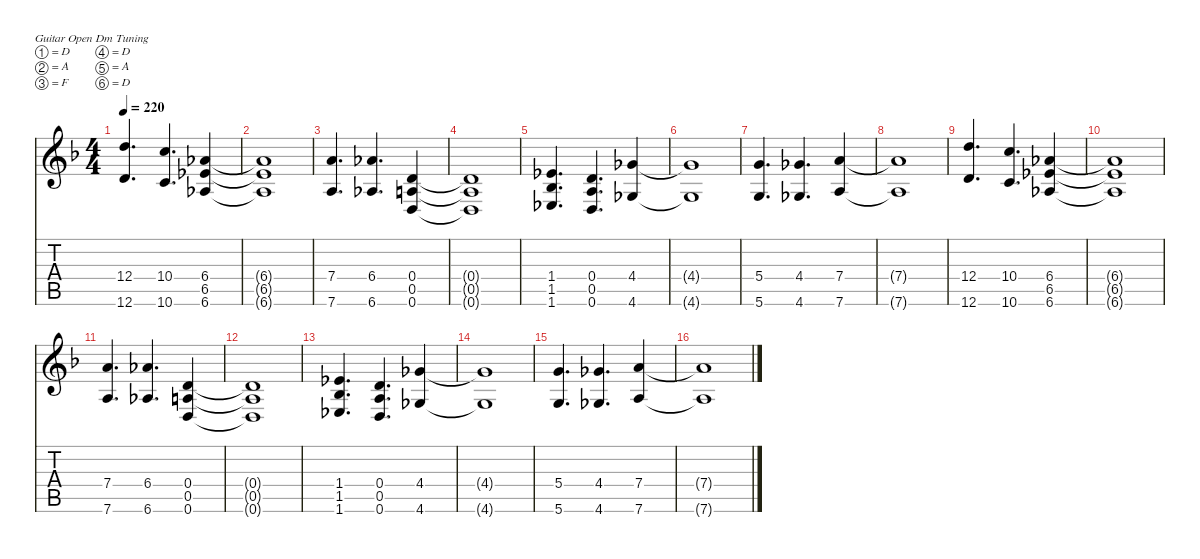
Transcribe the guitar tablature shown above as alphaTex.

\hideDynamics
\bracketExtendMode nobrackets
\singleTrackTrackNamePolicy hidden
\multiTrackTrackNamePolicy hidden
\firstSystemTrackNameMode fullname
\firstSystemTrackNameOrientation horizontal
\otherSystemsTrackNameOrientation horizontal
\track ("Guitar 1" "E-Gt") {defaultSystemsLayout 16 mute instrument distortionguitar}
\staff {score tabs}
\tuning (D4 A3 F3 D3 A2 D2)
\ts (4 4)
\tempo 220
\clef g2
\ks dminor
(12.4{acc forcenatural} 12.6{acc forcenatural}).4{d dy f beam Up} (10.4{acc forcenatural} 10.6{acc forcenatural}).4{d beam Up} (6.4{acc b} 6.5{acc b} 6.6{acc b}).4{beam Up} |
(6.4{t acc b} 6.5{t acc b} 6.6{t acc b}).1{beam Up} |
(7.4{acc forcenatural} 7.6{acc forcenatural}).4{d beam Up} (6.4{acc b} 6.6{acc b}).4{d beam Up} (0.4{acc forcenatural} 0.5{acc forcenatural} 0.6{acc forcenatural}).4{beam Up} |
(0.4{t acc forcenatural} 0.5{t acc forcenatural} 0.6{t acc forcenatural}).1{beam Up} |
(1.4{acc b} 1.5{acc b} 1.6{acc b}).4{d beam Up} (0.4{acc forcenatural} 0.5{acc forcenatural} 0.6{acc forcenatural}).4{d beam Up} (4.4{acc b} 4.6{acc b}).4{beam Up} |
(4.4{t acc b} 4.6{t acc b}).1{beam Up} |
(5.4{acc forcenatural} 5.6{acc forcenatural}).4{d beam Up} (4.4{acc b} 4.6{acc b}).4{d beam Up} (7.4{acc forcenatural} 7.6{acc forcenatural}).4{beam Up} |
(7.4{t acc forcenatural} 7.6{t acc forcenatural}).1{beam Up} |
(12.4{acc forcenatural} 12.6{acc forcenatural}).4{d beam Up} (10.4{acc forcenatural} 10.6{acc forcenatural}).4{d beam Up} (6.4{acc b} 6.5{acc b} 6.6{acc b}).4{beam Up} |
(6.4{t acc b} 6.5{t acc b} 6.6{t acc b}).1{beam Up} |
(7.4{acc forcenatural} 7.6{acc forcenatural}).4{d beam Up} (6.4{acc b} 6.6{acc b}).4{d beam Up} (0.4{acc forcenatural} 0.5{acc forcenatural} 0.6{acc forcenatural}).4{beam Up} |
(0.4{t acc forcenatural} 0.5{t acc forcenatural} 0.6{t acc forcenatural}).1{beam Up} |
(1.4{acc b} 1.5{acc b} 1.6{acc b}).4{d beam Up} (0.4{acc forcenatural} 0.5{acc forcenatural} 0.6{acc forcenatural}).4{d beam Up} (4.4{acc b} 4.6{acc b}).4{beam Up} |
(4.4{t acc b} 4.6{t acc b}).1{beam Up} |
(5.4{acc forcenatural} 5.6{acc forcenatural}).4{d beam Up} (4.4{acc b} 4.6{acc b}).4{d beam Up} (7.4{acc forcenatural} 7.6{acc forcenatural}).4{beam Up} |
(7.4{t acc forcenatural} 7.6{t acc forcenatural}).1{beam Up}
